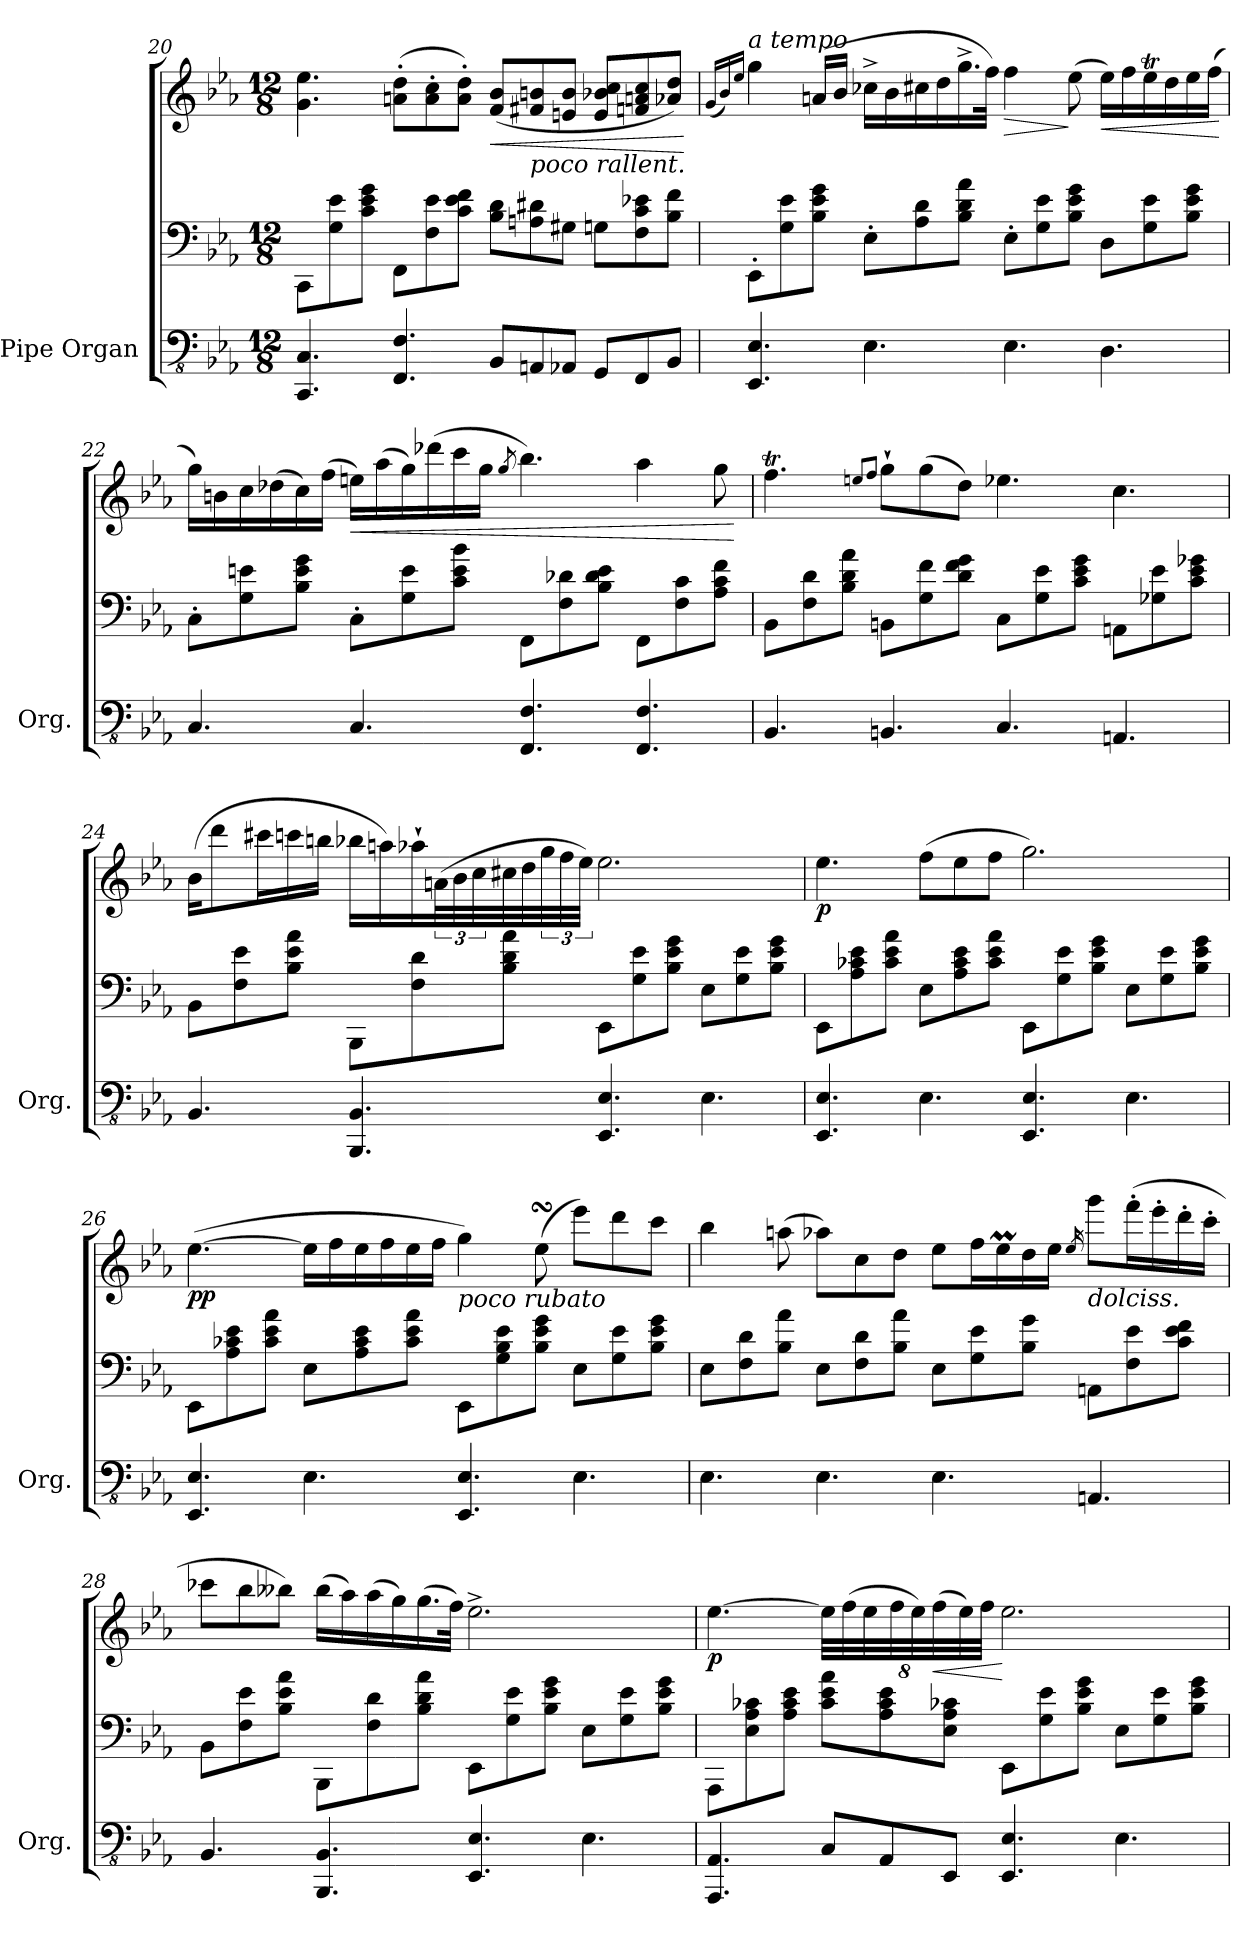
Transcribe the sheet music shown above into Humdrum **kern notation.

**kern	**kern	**kern	**dynam
*part1	*part1	*part1	*part1
*staff3	*staff2	*staff1	*staff1/2/3
*I"Pipe Organ	*	*	*
*I'Org.	*	*	*
!!LO:LB:g=z
*clefFv4	*clefF4	*clefG2	*
*k[b-e-a-]	*k[b-e-a-]	*k[b-e-a-]	*
*M12/8	*M12/8	*M12/8	*
=20	=20	=20	=20
4.CCC/ 4.CC/	8CC\L	4.g\ 4.ee-\	.
.	8G\ 8e-\	.	.
.	8c\ 8e-\ 8g\J	.	.
4.FFF/ 4.FF/	8FF\L	(>8an\' 8dd\'L	.
.	8F\ 8e-\	8a\' 8cc\'	.
.	8c\ 8e-\ 8f\J	8a\' 8dd\'J)	.
!	!	!	!LO:HP:b
8BBB-/L	8B-\ 8d\L	(<8f/ 8b-/L	<
!	!	!LO:TX:b:i:t=poco rallent.	!
8AAAn/	8An\ 8d#X\	8f#X/ 8bn/	.
8AAA-X/J	8G#X\J	8en/ 8b/J	.
8GGG/L	8Gn\L	8e/ 8b-X/ 8cc/L	.
8FFF/	8F\ 8c\ 8e-X\	8fn/ 8an/ 8cc/	.
8BBB-/J	8B-\ 8f\J	8a-X/ 8dd/J)	.
.	.	.	[
!!LO:LB:g=z
=21	=21	=21	=21
.	.	(<16qg/LL	.
.	.	16qb-/)	.
.	.	16qee-/JJ	.
!	!	!LO:TX:a:i:t=a tempo	!
!	!	!	!LO:DY:b
4.EEE-/ 4.EE-/	8EE-'\L	4gg\	other-dynamics
.	8G\ 8e-\	.	.
.	8B-\ 8e-\ 8g\J	(>16an/LL	.
.	.	16b-/JJ	.
4.EE-\	8E-'\L	16cc-X^\LL	.
.	.	16b-\	.
.	8A-\ 8d\	16cc#X\	.
.	.	16dd\	.
.	8B-\ 8d\ 8a-\J	16.gg^\	.
.	.	32ff\JJk)	.
!	!	!	!LO:HP:b
4.EE-\	8E-'\L	4ff\	>
.	8G\ 8e-\	.	.
.	8B-\ 8e-\ 8g\J	(>8ee-\	]
!	!	!	!LO:HP:b
4.DD\	8D\L	16ee-\LL)	<
.	.	16ff\	.
.	8G\ 8e-\	16ee-T\	.
.	.	16dd\	.
.	8B-\ 8e-\ 8g\J	16ee-\	.
.	.	(>16ff\JJ	.
.	.	.	[
!!LO:PB:g=z
=22	=22	=22	=22
4.CC/	8C'\L	16gg\LL)	.
.	.	16bn\	.
.	8G\ 8en\	16cc\	.
.	.	(>16dd-X\	.
.	8B-\ 8e\ 8g\J	16cc\)	.
.	.	(>16ff\JJ	.
!	!	!	!LO:HP:b
4.CC/	8C'\L	16een\LL)	<
.	.	(>16aa-\	.
.	8G\ 8e\	16gg\)	.
.	.	(>16ddd-X\	.
.	8c\ 8e\ 8b-\J	16ccc\	.
.	.	16gg\JJ	.
.	.	8qgg/	.
4.FFF/ 4.FF/	8FF\L	4.bb-\)	.
.	8F\ 8d-X\	.	.
.	8B-\ 8d-\ 8e\J	.	.
4.FFF/ 4.FF/	8FF\L	4aa-\	.
.	8F\ 8c\	.	.
.	8A-\ 8c\ 8f\J	8gg\	.
.	.	.	[
=23	=23	=23	=23
4.BBB-/	8BB-\L	4.ffT\	.
.	8F\ 8d\	.	.
.	8B-\ 8d\ 8a-\J	.	.
.	.	8qeen/L	.
.	.	8qff/J	.
4.BBBn/	8BBn\L	8gg`\L	.
.	8G\ 8f\	(>8gg\	.
.	8d\ 8f\ 8g\J	8dd\J)	.
4.CC/	8C\L	4.ee-X\	.
.	8G\ 8e-\	.	.
.	8c\ 8e-\ 8g\J	.	.
4.AAAn/	8AAn\L	4.cc\	.
.	8G-X\ 8e-\	.	.
.	8c\ 8e-\ 8g-X\J	.	.
!!LO:LB:g=z
=24	=24	=24	=24
4.BBB-/	8BB-\L	(>16b-\KL	.
.	.	8ddd\	.
.	8F\ 8e-\	.	.
.	.	16ccc#X\L	.
.	8B-\ 8e-\ 8a-\J	16cccn\	.
.	.	16bbn\JJ	.
4.BBBB-/ 4.BBB-/	8BBB-\L	16bb-X\LL	.
.	.	16aan\)	.
.	8F\ 8d\	16aa-X`\	.
.	.	(>48an\L	.
.	.	48b-\	.
.	.	48cc\	.
.	8B-\ 8d\ 8a-\J	32cc#X\	.
.	.	32dd\	.
.	.	48gg\	.
.	.	48ff\	.
.	.	48ee-\JJJ)	.
4.EEE-/ 4.EE-/	8EE-\L	2.ee-\	.
.	8G\ 8e-\	.	.
.	8B-\ 8e-\ 8g\J	.	.
4.EE-\	8E-\L	.	.
.	8G\ 8e-\	.	.
.	8B-\ 8e-\ 8g\J	.	.
=25	=25	=25	=25
!	!	!	!LO:DY:b
4.EEE-/ 4.EE-/	8EE-\L	4.ee-\	p
.	8A-\ 8c-X\ 8e-\	.	.
.	8c-\ 8e-\ 8a-\J	.	.
4.EE-\	8E-\L	(>8ff\L	.
.	8A-\ 8c-\ 8e-\	8ee-\	.
.	8c-\ 8e-\ 8a-\J	8ff\J	.
4.EEE-/ 4.EE-/	8EE-\L	2.gg\)	.
.	8G\ 8e-\	.	.
.	8B-\ 8e-\ 8g\J	.	.
4.EE-\	8E-\L	.	.
.	8G\ 8e-\	.	.
.	8B-\ 8e-\ 8g\J	.	.
!!LO:LB:g=z
=26	=26	=26	=26
!	!	!	!LO:DY:b
4.EEE-/ 4.EE-/	8EE-\L	(>[4.ee-\	pp
.	8A-\ 8c-X\ 8e-\	.	.
.	8c-\ 8e-\ 8a-\J	.	.
4.EE-\	8E-\L	16ee-\LL]	.
.	.	16ff\	.
.	8A-\ 8c-\ 8e-\	16ee-\	.
.	.	16ff\	.
.	8c-\ 8e-\ 8a-\J	16ee-\	.
.	.	16ff\JJ	.
!	!	!LO:TX:b:i:t=poco rubato	!
4.EEE-/ 4.EE-/	8EE-\L	4gg\)	.
.	8G\ 8B-\ 8e-\	.	.
.	8B-\ 8e-\ 8g\J	(>8ee-sSSs\	.
4.EE-\	8E-\L	8eee-\L)	.
.	8G\ 8e-\	8ddd\	.
.	8B-\ 8e-\ 8g\J	8ccc\J	.
!!LO:LB:g=z
=27	=27	=27	=27
4.EE-\	8E-\L	4bb-\	.
.	8F\ 8d\	.	.
.	8B-\ 8a-\J	(>8aan\	.
4.EE-\	8E-\L	8aa-X\L)	.
.	8F\ 8d\	8cc\	.
.	8B-\ 8a-\J	8dd\J	.
4.EE-\	8E-\L	8ee-\L	.
.	8G\ 8e-\	16ff\L	.
.	.	16ee-M\	.
.	8B-\ 8g\J	16dd\	.
.	.	16ee-\JJ	.
.	.	16qee-/	.
!	!	!LO:TX:b:i:t=dolciss.	!
4.AAAn/	8AAn\L	8ggg\L	.
.	8F\ 8e-\	(>16fff'\L	.
.	.	16eee-'\	.
.	8c\ 8e-\ 8f\J	16ddd'\	.
.	.	16ccc'\JJ	.
!!LO:PB:g=z
=28	=28	=28	=28
4.BBB-/	8BB-\L	8ccc-X\L	.
.	8F\ 8e-\	8bb-\	.
.	8B-\ 8e-\ 8a-\J	8bb--X\J)	.
4.BBBB-/ 4.BBB-/	8BBB-\L	(>16bb--\LL	.
.	.	16aa-\)	.
.	8F\ 8d\	(>16aa-\	.
.	.	16gg\)	.
.	8B-\ 8d\ 8a-\J	(>16.gg\	.
.	.	32ff\JJk)	.
4.EEE-/ 4.EE-/	8EE-\L	2.ee-^\	.
.	8G\ 8e-\	.	.
.	8B-\ 8e-\ 8g\J	.	.
4.EE-\	8E-\L	.	.
.	8G\ 8e-\	.	.
.	8B-\ 8e-\ 8g\J	.	.
!!LO:LB:g=z
=29	=29	=29	=29
!	!	!	!LO:DY:b
4.AAAA-/ 4.AAA-/	8AAA-\L	[4.ee-\	p
.	8E-\ 8A-\ 8c-X\	.	.
.	8A-\ 8c-\ 8e-\J	.	.
8CC/L	8c-\ 8e-\ 8a-\L	64%3ee-\LL]	.
.	.	(>64%3ff\	.
.	.	64%3ee-\	.
8AAA-/	8A-\ 8c-\ 8e-\	.	.
.	.	64%3ff\	.
.	.	64%3ee-\)	.
!	!	!	!LO:HP:b
.	.	(>64%3ff\	<
8EEE-/J	8E-\ 8A-\ 8c-X\J	.	.
.	.	64%3ee-\)	.
.	.	64%3ff\JJ	.
4.EEE-/ 4.EE-/	8EE-\L	2.ee-\	[
.	8G\ 8e-\	.	.
.	8B-\ 8e-\ 8g\J	.	.
4.EE-\	8E-\L	.	.
.	8G\ 8e-\	.	.
.	8B-\ 8e-\ 8g\J	.	.
=	=	=	=
*-	*-	*-	*-
